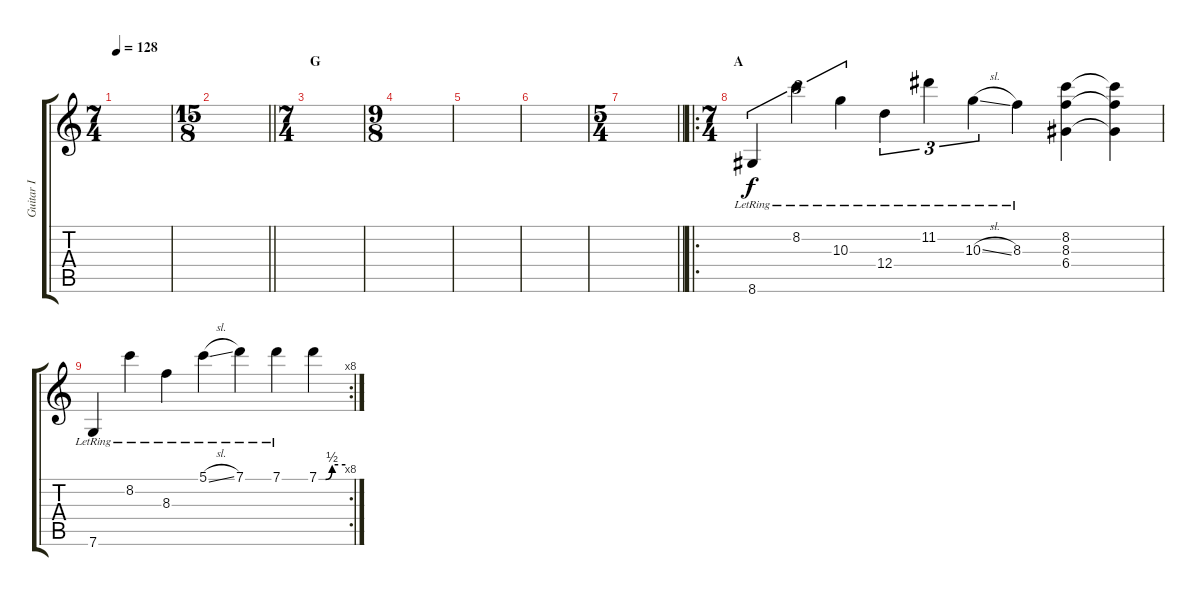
\track ("Guitar I" "Guitar I") {instrument overdrivenguitar}
\staff {score tabs}
\tuning (G4 E4 A3 D3 G2 C2) {hide}
\ts (7 4)
\tempo 128
\clef g2
\ks c
|
\ts (15 8)
\barLineRight lightlight
|
\ts (7 4)
\section ("" "G")
|
\ts (9 8)
|
|
|
\ts (5 4)
\barLineRight lightlight
|
\ro
\ts (7 4)
\section ("" "A")
8.6{lr}.4{tu (3 2) instrument electricguitarjazz} 8.2{lr}.4{tu (3 2)} 10.3{lr}.4{tu (3 2)} 12.4{lr}.4{tu (3 2)} 11.2{lr}.4{tu (3 2)} 10.3{sl lr}.4{tu (3 2)} 8.3{lr}.4 (8.2 8.3 6.4).4 (8.2{t} 8.3{t} 6.4{t}).4 |
\rc 8
7.6{lr}.4 8.2{lr}.4 8.3{lr}.4 5.1{sl lr}.4 7.1{lr}.4 7.1{lr}.4 7.1{be (custom 0 0 15 0 30 2 60 2)}.4
